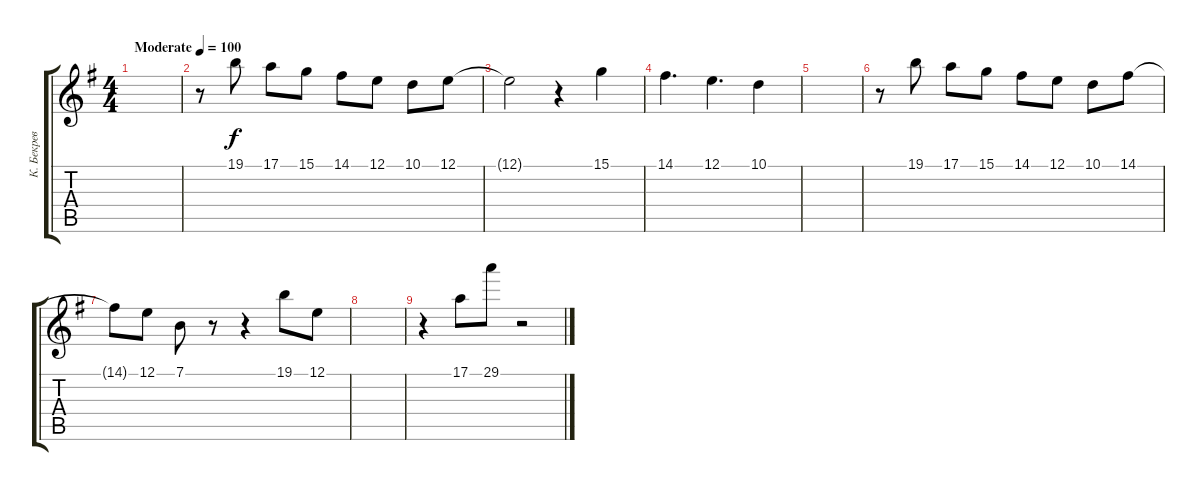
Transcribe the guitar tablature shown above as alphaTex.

\track ("К. Бекрев (П. рука)" "К. Бекрев ") {instrument synthbrass1}
\staff {score tabs}
\tuning (E4 B3 G3 D3 A2 E2) {hide}
\ts (4 4)
\tempo (100 "Moderate")
\clef g2
\ks g
|
r.8 19.1.8 17.1.8 15.1.8 14.1.8 12.1.8 10.1.8 12.1.8 |
12.1{t}.2 r.4 15.1.4 |
14.1.4{d} 12.1.4{d} 10.1.4 |
|
r.8 19.1.8 17.1.8 15.1.8 14.1.8 12.1.8 10.1.8 14.1.8 |
14.1{t}.8 12.1.8 7.1.8 r.8 r.4 19.1.8 12.1.8 |
|
r.4 17.1.8 29.1.8 r.2
